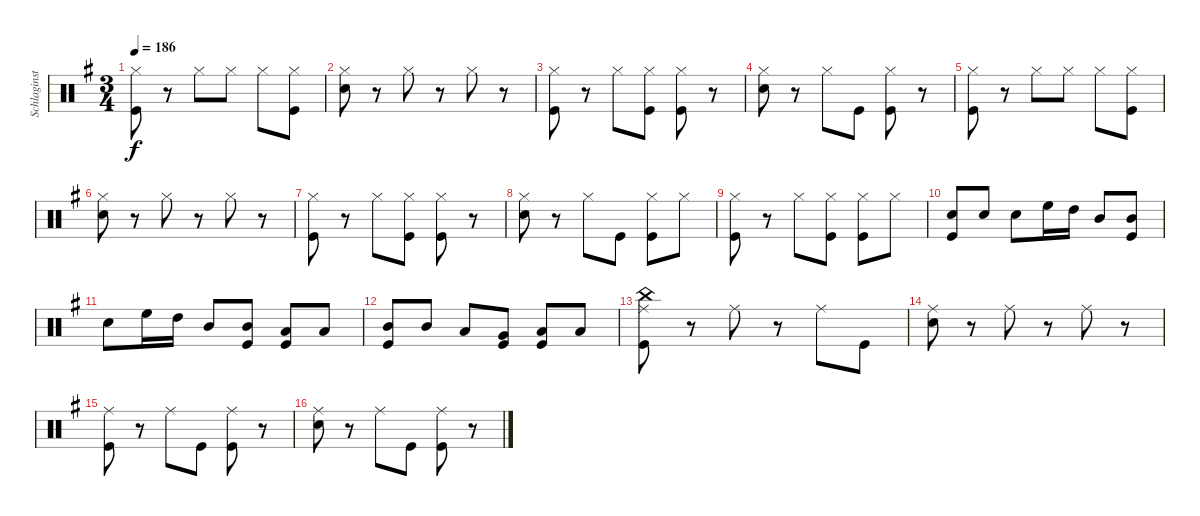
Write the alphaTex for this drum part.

\track ("Schlaginstrumente - Auswahl" "Schlaginst") {instrument percussion}
\staff {score}
\articulation defaults
\ts (3 4)
\tempo 186
\clef neutral
\ks eminor
("Hi-Hat (closed)" "Kick (hit)").8{dy f} r.8 "Hi-Hat (closed)".8 "Hi-Hat (closed)".8 "Hi-Hat (closed)".8 ("Hi-Hat (closed)" "Kick (hit)").8 |
("Hi-Hat (closed)" "Snare (hit) 2").8 r.8 "Hi-Hat (closed)".8 r.8 "Hi-Hat (closed)".8 r.8 |
("Hi-Hat (closed)" "Kick (hit)").8 r.8 "Hi-Hat (closed)".8 ("Hi-Hat (closed)" "Kick (hit)").8 ("Hi-Hat (closed)" "Kick (hit)").8 r.8 |
("Hi-Hat (closed)" "Snare (hit) 2").8 r.8 "Hi-Hat (closed)".8 "Kick (hit)".8 ("Hi-Hat (closed)" "Kick (hit)").8 r.8 |
("Hi-Hat (closed)" "Kick (hit)").8 r.8 "Hi-Hat (closed)".8 "Hi-Hat (closed)".8 "Hi-Hat (closed)".8 ("Hi-Hat (closed)" "Kick (hit)").8 |
("Hi-Hat (closed)" "Snare (hit) 2").8 r.8 "Hi-Hat (closed)".8 r.8 "Hi-Hat (closed)".8 r.8 |
("Hi-Hat (closed)" "Kick (hit)").8 r.8 "Hi-Hat (closed)".8 ("Hi-Hat (closed)" "Kick (hit)").8 ("Hi-Hat (closed)" "Kick (hit)").8 r.8 |
("Hi-Hat (closed)" "Snare (hit) 2").8 r.8 "Hi-Hat (closed)".8 "Kick (hit)".8 ("Hi-Hat (closed)" "Kick (hit)").8 "Hi-Hat (closed)".8 |
("Hi-Hat (closed)" "Kick (hit)").8 r.8 "Hi-Hat (closed)".8 ("Hi-Hat (closed)" "Kick (hit)").8 ("Hi-Hat (closed)" "Kick (hit)").8 "Hi-Hat (closed)".8 |
("Snare (hit) 2" "Kick (hit)").8 "Snare (hit) 2".8 "Snare (hit) 2".8 "High Floor Tom (hit)".16 "High Tom (hit)".16 "Mid Tom (hit)".8 ("Mid Tom (hit)" "Kick (hit)").8 |
"Snare (hit) 2".8 "High Floor Tom (hit)".16 "High Tom (hit)".16 "Mid Tom (hit)".8 ("Mid Tom (hit)" "Kick (hit)").8 ("Low Tom (hit)" "Kick (hit)").8 "Low Tom (hit)".8 |
("Mid Tom (hit)" "Kick (hit)").8 "Mid Tom (hit)".8 "Low Tom (hit)".8 ("Very Low Tom (hit)" "Kick (hit)").8 ("Low Floor Tom (hit)" "Kick (hit)").8 "Low Floor Tom (hit)".8 |
("China (hit)" "Ride (middle)" "Kick (hit)").8 r.8 "Ride (middle)".8 r.8 "Ride (middle)".8 "Kick (hit)".8 |
("Ride (middle)" "Snare (hit) 2").8 r.8 "Ride (middle)".8 r.8 "Ride (middle)".8 r.8 |
("Ride (middle)" "Kick (hit)").8 r.8 "Ride (middle)".8 "Kick (hit)".8 ("Ride (middle)" "Kick (hit)").8 r.8 |
("Ride (middle)" "Snare (hit) 2").8 r.8 "Ride (middle)".8 "Kick (hit)".8 ("Ride (middle)" "Kick (hit)").8 r.8
